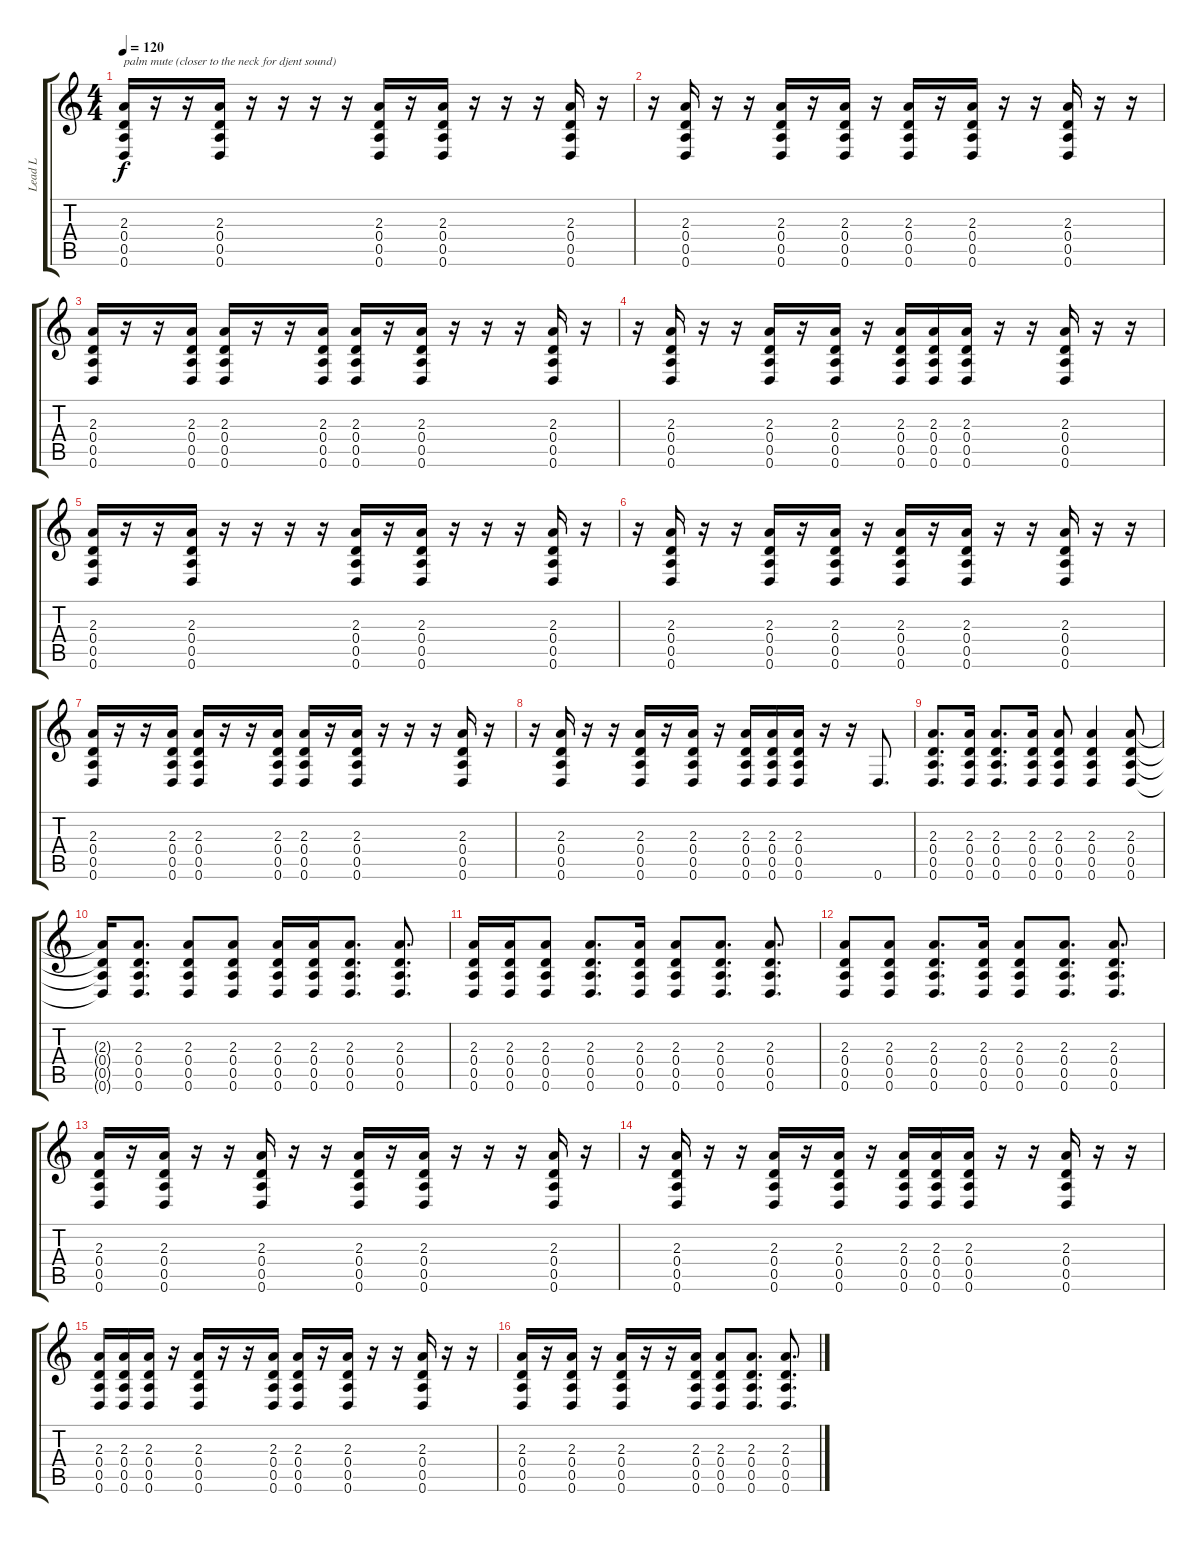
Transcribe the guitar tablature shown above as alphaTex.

\track ("Lead L" "Lead L") {instrument overdrivenguitar}
\staff {score tabs}
\tuning (E4 B3 G3 D3 A2 D2) {hide}
\ts (4 4)
\tempo 120
\clef g2
\ks c
(2.3 0.4 0.5 0.6).16{txt "palm mute (closer to the neck for djent sound)" dy f} r.16 r.16 (2.3 0.4 0.5 0.6).16 r.16 r.16 r.16 r.16 (2.3 0.4 0.5 0.6).16 r.16 (2.3 0.4 0.5 0.6).16 r.16 r.16 r.16 (2.3 0.4 0.5 0.6).16 r.16 |
r.16 (2.3 0.4 0.5 0.6).16 r.16 r.16 (2.3 0.4 0.5 0.6).16 r.16 (2.3 0.4 0.5 0.6).16 r.16 (2.3 0.4 0.5 0.6).16 r.16 (2.3 0.4 0.5 0.6).16 r.16 r.16 (2.3 0.4 0.5 0.6).16 r.16 r.16 |
(2.3 0.4 0.5 0.6).16 r.16 r.16 (2.3 0.4 0.5 0.6).16 (2.3 0.4 0.5 0.6).16 r.16 r.16 (2.3 0.4 0.5 0.6).16 (2.3 0.4 0.5 0.6).16 r.16 (2.3 0.4 0.5 0.6).16 r.16 r.16 r.16 (2.3 0.4 0.5 0.6).16 r.16 |
r.16 (2.3 0.4 0.5 0.6).16 r.16 r.16 (2.3 0.4 0.5 0.6).16 r.16 (2.3 0.4 0.5 0.6).16 r.16 (2.3 0.4 0.5 0.6).16 (2.3 0.4 0.5 0.6).16 (2.3 0.4 0.5 0.6).16 r.16 r.16 (2.3 0.4 0.5 0.6).16 r.16 r.16 |
(2.3 0.4 0.5 0.6).16 r.16 r.16 (2.3 0.4 0.5 0.6).16 r.16 r.16 r.16 r.16 (2.3 0.4 0.5 0.6).16 r.16 (2.3 0.4 0.5 0.6).16 r.16 r.16 r.16 (2.3 0.4 0.5 0.6).16 r.16 |
r.16 (2.3 0.4 0.5 0.6).16 r.16 r.16 (2.3 0.4 0.5 0.6).16 r.16 (2.3 0.4 0.5 0.6).16 r.16 (2.3 0.4 0.5 0.6).16 r.16 (2.3 0.4 0.5 0.6).16 r.16 r.16 (2.3 0.4 0.5 0.6).16 r.16 r.16 |
(2.3 0.4 0.5 0.6).16 r.16 r.16 (2.3 0.4 0.5 0.6).16 (2.3 0.4 0.5 0.6).16 r.16 r.16 (2.3 0.4 0.5 0.6).16 (2.3 0.4 0.5 0.6).16 r.16 (2.3 0.4 0.5 0.6).16 r.16 r.16 r.16 (2.3 0.4 0.5 0.6).16 r.16 |
r.16 (2.3 0.4 0.5 0.6).16 r.16 r.16 (2.3 0.4 0.5 0.6).16 r.16 (2.3 0.4 0.5 0.6).16 r.16 (2.3 0.4 0.5 0.6).16 (2.3 0.4 0.5 0.6).16 (2.3 0.4 0.5 0.6).16 r.16 r.16 0.6.8{d} |
(2.3 0.4 0.5 0.6).8{d} (2.3 0.4 0.5 0.6).16 (2.3 0.4 0.5 0.6).8{d} (2.3 0.4 0.5 0.6).16 (2.3 0.4 0.5 0.6).8 (2.3 0.4 0.5 0.6).4 (2.3 0.4 0.5 0.6).8 |
(2.3{t} 0.4{t} 0.5{t} 0.6{t}).16 (2.3 0.4 0.5 0.6).8{d} (2.3 0.4 0.5 0.6).8 (2.3 0.4 0.5 0.6).8 (2.3 0.4 0.5 0.6).16 (2.3 0.4 0.5 0.6).16 (2.3 0.4 0.5 0.6).8{d} (2.3 0.4 0.5 0.6).8{d} |
(2.3 0.4 0.5 0.6).16 (2.3 0.4 0.5 0.6).16 (2.3 0.4 0.5 0.6).8 (2.3 0.4 0.5 0.6).8{d} (2.3 0.4 0.5 0.6).16 (2.3 0.4 0.5 0.6).8 (2.3 0.4 0.5 0.6).8{d} (2.3 0.4 0.5 0.6).8{d} |
(2.3 0.4 0.5 0.6).8 (2.3 0.4 0.5 0.6).8 (2.3 0.4 0.5 0.6).8{d} (2.3 0.4 0.5 0.6).16 (2.3 0.4 0.5 0.6).8 (2.3 0.4 0.5 0.6).8{d} (2.3 0.4 0.5 0.6).8{d} |
(2.3 0.4 0.5 0.6).16 r.16 (2.3 0.4 0.5 0.6).16 r.16 r.16 (2.3 0.4 0.5 0.6).16 r.16 r.16 (2.3 0.4 0.5 0.6).16 r.16 (2.3 0.4 0.5 0.6).16 r.16 r.16 r.16 (2.3 0.4 0.5 0.6).16 r.16 |
r.16 (2.3 0.4 0.5 0.6).16 r.16 r.16 (2.3 0.4 0.5 0.6).16 r.16 (2.3 0.4 0.5 0.6).16 r.16 (2.3 0.4 0.5 0.6).16 (2.3 0.4 0.5 0.6).16 (2.3 0.4 0.5 0.6).16 r.16 r.16 (2.3 0.4 0.5 0.6).16 r.16 r.16 |
(2.3 0.4 0.5 0.6).16 (2.3 0.4 0.5 0.6).16 (2.3 0.4 0.5 0.6).16 r.16 (2.3 0.4 0.5 0.6).16 r.16 r.16 (2.3 0.4 0.5 0.6).16 (2.3 0.4 0.5 0.6).16 r.16 (2.3 0.4 0.5 0.6).16 r.16 r.16 (2.3 0.4 0.5 0.6).16 r.16 r.16 |
(2.3 0.4 0.5 0.6).16 r.16 (2.3 0.4 0.5 0.6).16 r.16 (2.3 0.4 0.5 0.6).16 r.16 r.16 (2.3 0.4 0.5 0.6).16 (2.3 0.4 0.5 0.6).8 (2.3 0.4 0.5 0.6).8{d} (2.3 0.4 0.5 0.6).8{d}
